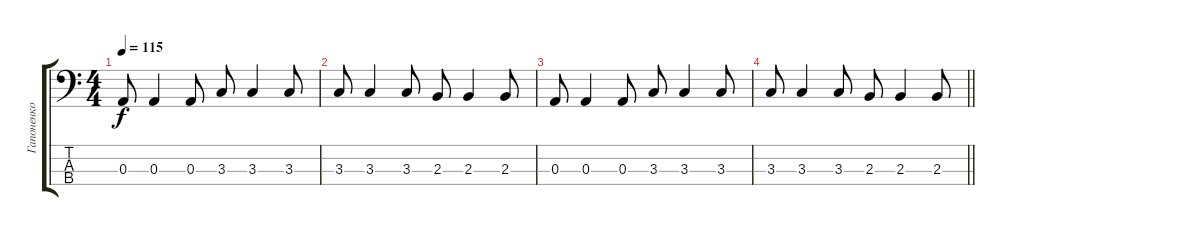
\track ("Гапоненко Андрей" "Гапоненко ") {instrument electricbassfinger}
\staff {score tabs}
\tuning (G2 D2 A1 E1) {hide}
\ts (4 4)
\tempo 115
\clef f4
\ks c
0.3.8{dy f} 0.3.4 0.3.8 3.3.8 3.3.4 3.3.8 |
3.3.8 3.3.4 3.3.8 2.3.8 2.3.4 2.3.8 |
0.3.8 0.3.4 0.3.8 3.3.8 3.3.4 3.3.8 |
\barLineRight lightlight
3.3.8 3.3.4 3.3.8 2.3.8 2.3.4 2.3.8
